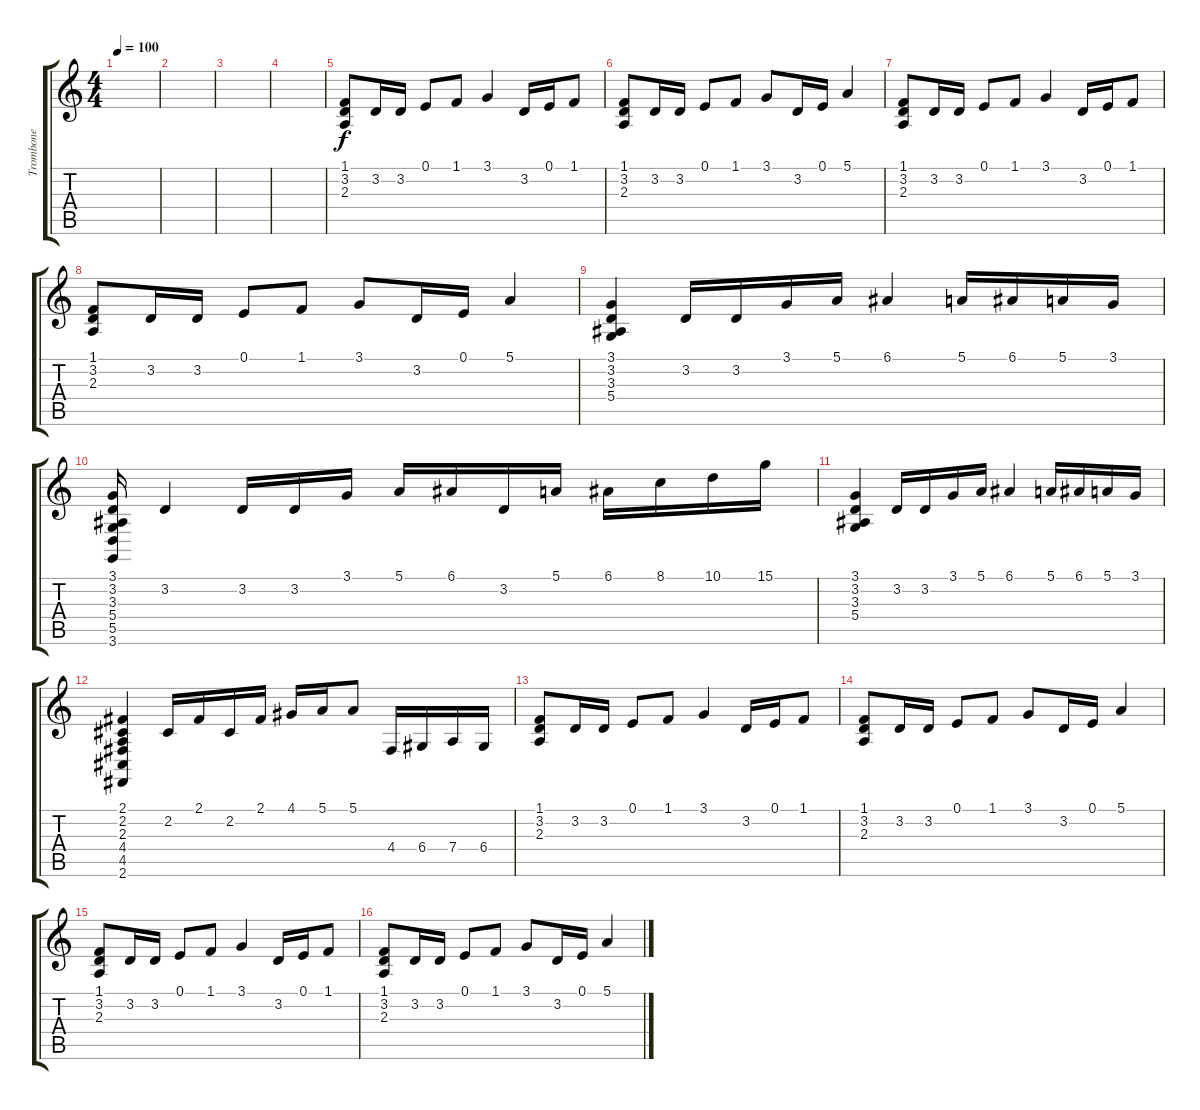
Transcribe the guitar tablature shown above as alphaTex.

\track ("Trombone" "Trombone") {instrument trombone}
\staff {score tabs}
\tuning (E4 B3 G3 D3 A2 E2) {hide}
\ts (4 4)
\tempo 100
\clef g2
\ks c
|
|
|
|
(1.1 3.2 2.3).8 3.2.16 3.2.16 0.1.8 1.1.8 3.1.4 3.2.16 0.1.16 1.1.8 |
(1.1 3.2 2.3).8 3.2.16 3.2.16 0.1.8 1.1.8 3.1.8 3.2.16 0.1.16 5.1.4 |
(1.1 3.2 2.3).8 3.2.16 3.2.16 0.1.8 1.1.8 3.1.4 3.2.16 0.1.16 1.1.8 |
(1.1 3.2 2.3).8 3.2.16 3.2.16 0.1.8 1.1.8 3.1.8 3.2.16 0.1.16 5.1.4 |
(3.1 3.2 3.3 5.4).4 3.2.16 3.2.16 3.1.16 5.1.16 6.1.4 5.1.16 6.1.16 5.1.16 3.1.16 |
(3.1 3.2 3.3 5.4 5.5 3.6).16 3.2.4 3.2.16 3.2.16 3.1.16 5.1.16 6.1.16 3.2.16 5.1.16 6.1.16 8.1.16 10.1.16 15.1.16 |
(3.1 3.2 3.3 5.4).4 3.2.16 3.2.16 3.1.16 5.1.16 6.1.4 5.1.16 6.1.16 5.1.16 3.1.16 |
(2.1 2.2 2.3 4.4 4.5 2.6).4 2.2.16 2.1.16 2.2.16 2.1.16 4.1.16 5.1.16 5.1.8 4.4.16 6.4.16 7.4.16 6.4.16 |
(1.1 3.2 2.3).8 3.2.16 3.2.16 0.1.8 1.1.8 3.1.4 3.2.16 0.1.16 1.1.8 |
(1.1 3.2 2.3).8 3.2.16 3.2.16 0.1.8 1.1.8 3.1.8 3.2.16 0.1.16 5.1.4 |
(1.1 3.2 2.3).8 3.2.16 3.2.16 0.1.8 1.1.8 3.1.4 3.2.16 0.1.16 1.1.8 |
(1.1 3.2 2.3).8 3.2.16 3.2.16 0.1.8 1.1.8 3.1.8 3.2.16 0.1.16 5.1.4
